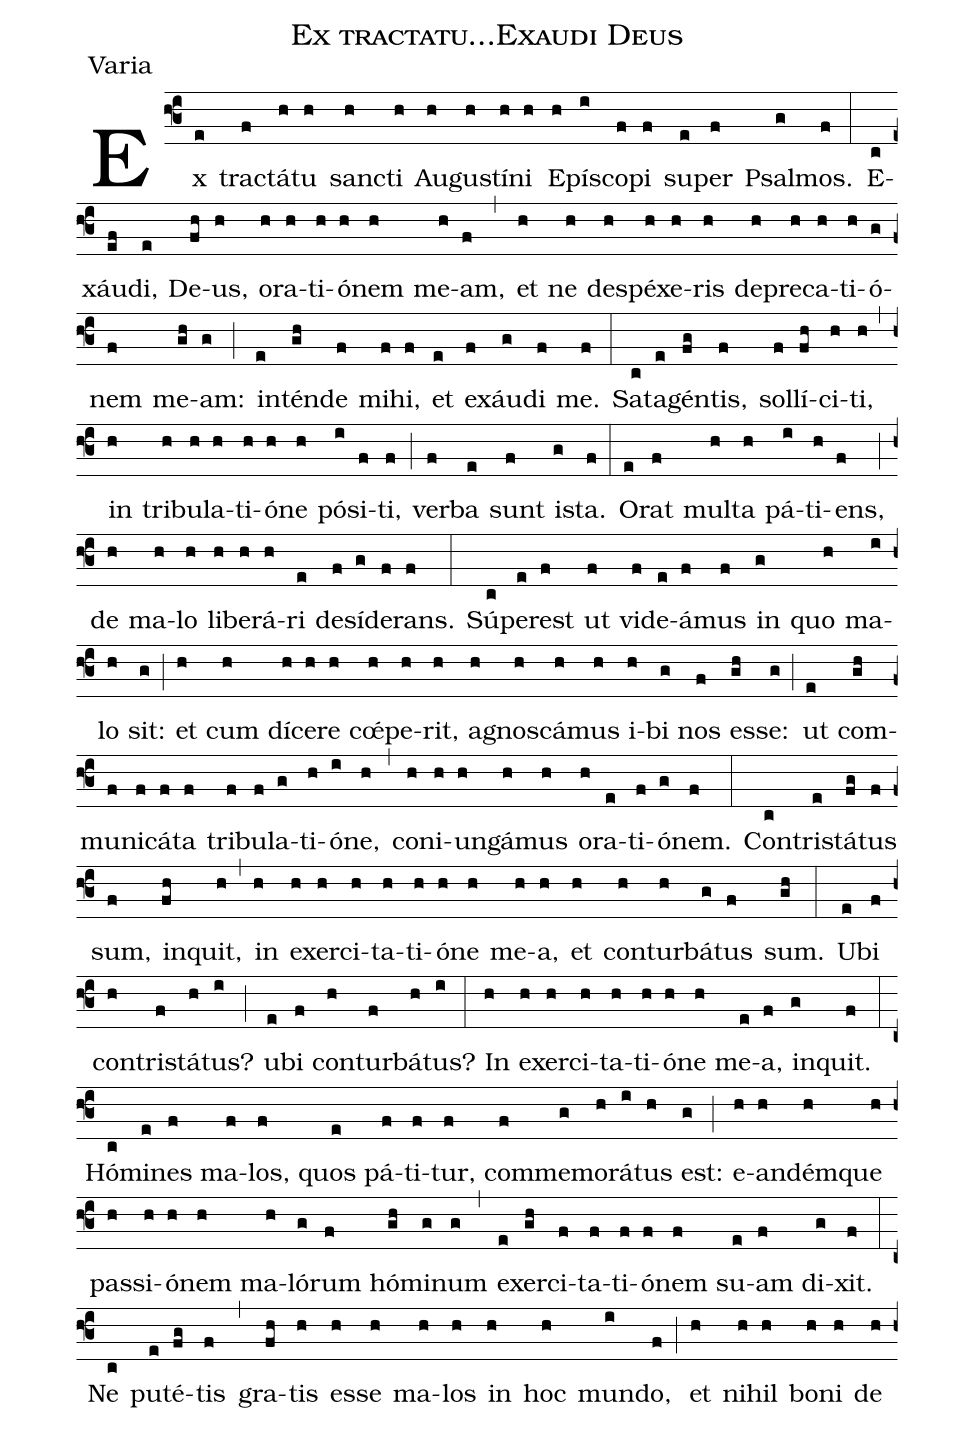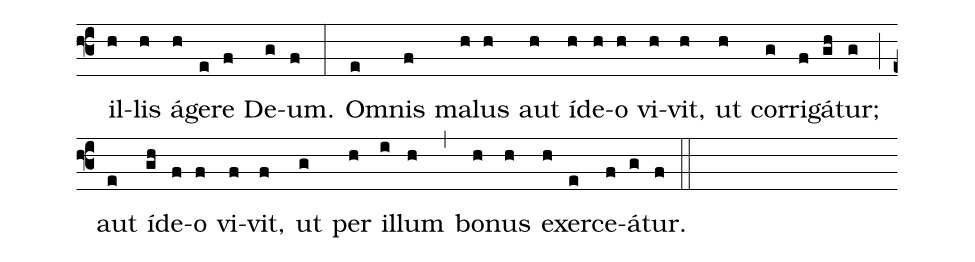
name:Ex tractatu...Exaudi Deus;
office-part:Varia;
%%
(f3)Ex(e) tra(f)ctá(h)tu(h) san(h)cti(h) Au(h)gu(h)stí(h)ni(h) E(h)pí(i)sco(f)pi(f) su(e)per(f) Psal(g)mos.(f) (:)
E(c)xáu(ef)di,(e) De(fh)us,(h) o(h)ra(h)ti(h)ó(h)nem(h) me(h)am,(f) (,) et(h) ne(h) de(h)spé(h)xe(h)ris(h) de(h)pre(h)ca(h)ti(h)ó(g)nem(f) me(gh)am:(g) (;) in(e)tén(gh)de(f) mi(f)hi,(f) et(e) e(f)xáu(g)di(f) me.(f) (:) Sa(c)ta(e)gén(fg)tis,(f) sol(f)lí(fh)ci(h)ti,(h) (,) in(h) tri(h)bu(h)la(h)ti(h)ó(h)ne(h) pó(i)si(f)ti,(f) (;) ver(f)ba(e) sunt(f) i(g)sta.(f) (:) O(e)rat(f) mul(h)ta(h) pá(i)ti(h)ens,(f) (;) de(h) ma(h)lo(h) li(h)be(h)rá(h)ri(e) de(f)sí(g)de(f)rans.(f) (:) Sú(c)pe(e)rest(f) ut(f) vi(f)de(e)á(f)mus(f) in(g) quo(h) ma(i)lo(h) sit:(g) (;) et(h) cum(h) dí(h)ce(h)re(h) cœ́(h)pe(h)rit,(h) a(h)gno(h)scá(h)mus(h) i(h)bi(g) nos(f) es(gh)se:(g) (;) ut(e) com(gh)mu(f)ni(f)cá(f)ta(f) tri(f)bu(f)la(g)ti(h)ó(i)ne,(h) (,) co(h)ni(h)un(h)gá(h)mus(h) o(h)ra(e)ti(f)ó(g)nem.(f) (:) Con(c)tri(e)stá(fg)tus(f) sum,(f) in(fh)quit,(h) (,) in(h) e(h)xer(h)ci(h)ta(h)ti(h)ó(h)ne(h) me(h)a,(h) et(h) con(h)tur(h)bá(g)tus(f) sum.(gh) (:) U(e)bi(f) con(h)tri(f)stá(h)tus?(i) (;) u(e)bi(f) con(h)tur(f)bá(h)tus?(i) (:) In(h) e(h)xer(h)ci(h)ta(h)ti(h)ó(h)ne(h) me(e)a,(f) in(g)quit.(f) (:) Hó(c)mi(e)nes(f) ma(f)los,(f) quos(e) pá(f)ti(f)tur,(f) com(f)me(g)mo(h)rá(i)tus(h) est:(g) (;) e(h)an(h)dém(h)que(h) pas(h)si(h)ó(h)nem(h) ma(h)ló(g)rum(f) hó(gh)mi(g)num(g) (,) e(e)xer(gh)ci(f)ta(f)ti(f)ó(f)nem(f) su(e)am(f) di(g)xit.(f) (:) Ne(c) pu(e)té(fg)tis(f) (,) gra(fh)tis(h) es(h)se(h) ma(h)los(h) in(h) hoc(h) mun(i)do,(f) (;) et(h) ni(h)hil(h) bo(h)ni(h) de(h) il(h)lis(h) á(h)ge(e)re(f) De(g)um.(f) (:) Om(e)nis(f) ma(h)lus(h) aut(h) í(h)de(h)o(h) vi(h)vit,(h) ut(h) cor(g)ri(f)gá(gh)tur;(g) (;) aut(e) í(gh)de(f)o(f) vi(f)vit,(f) ut(g) per(h) il(i)lum(h) (,) bo(h)nus(h) e(h)xer(e)ce(f)á(g)tur.(f) (::)
